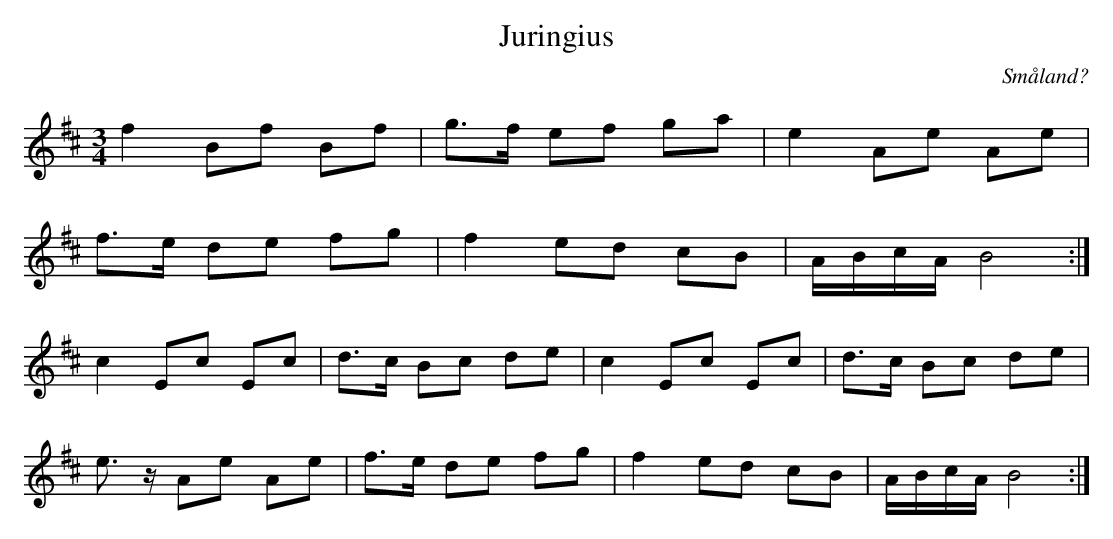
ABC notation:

X:1
T:Juringius
O:Småland?
M:3/4
L:1/8
K:Bm
f2 Bf Bf|g>f ef ga|e2 Ae Ae|
f>e de fg|f2 ed cB|A/B/c/A/ B4:|
c2 Ec Ec|d>c Bc de|c2 Ec Ec|d>c Bc de|
e3/2z/ Ae Ae|f>e de fg|f2 ed cB|A/B/c/A/ B4:|
